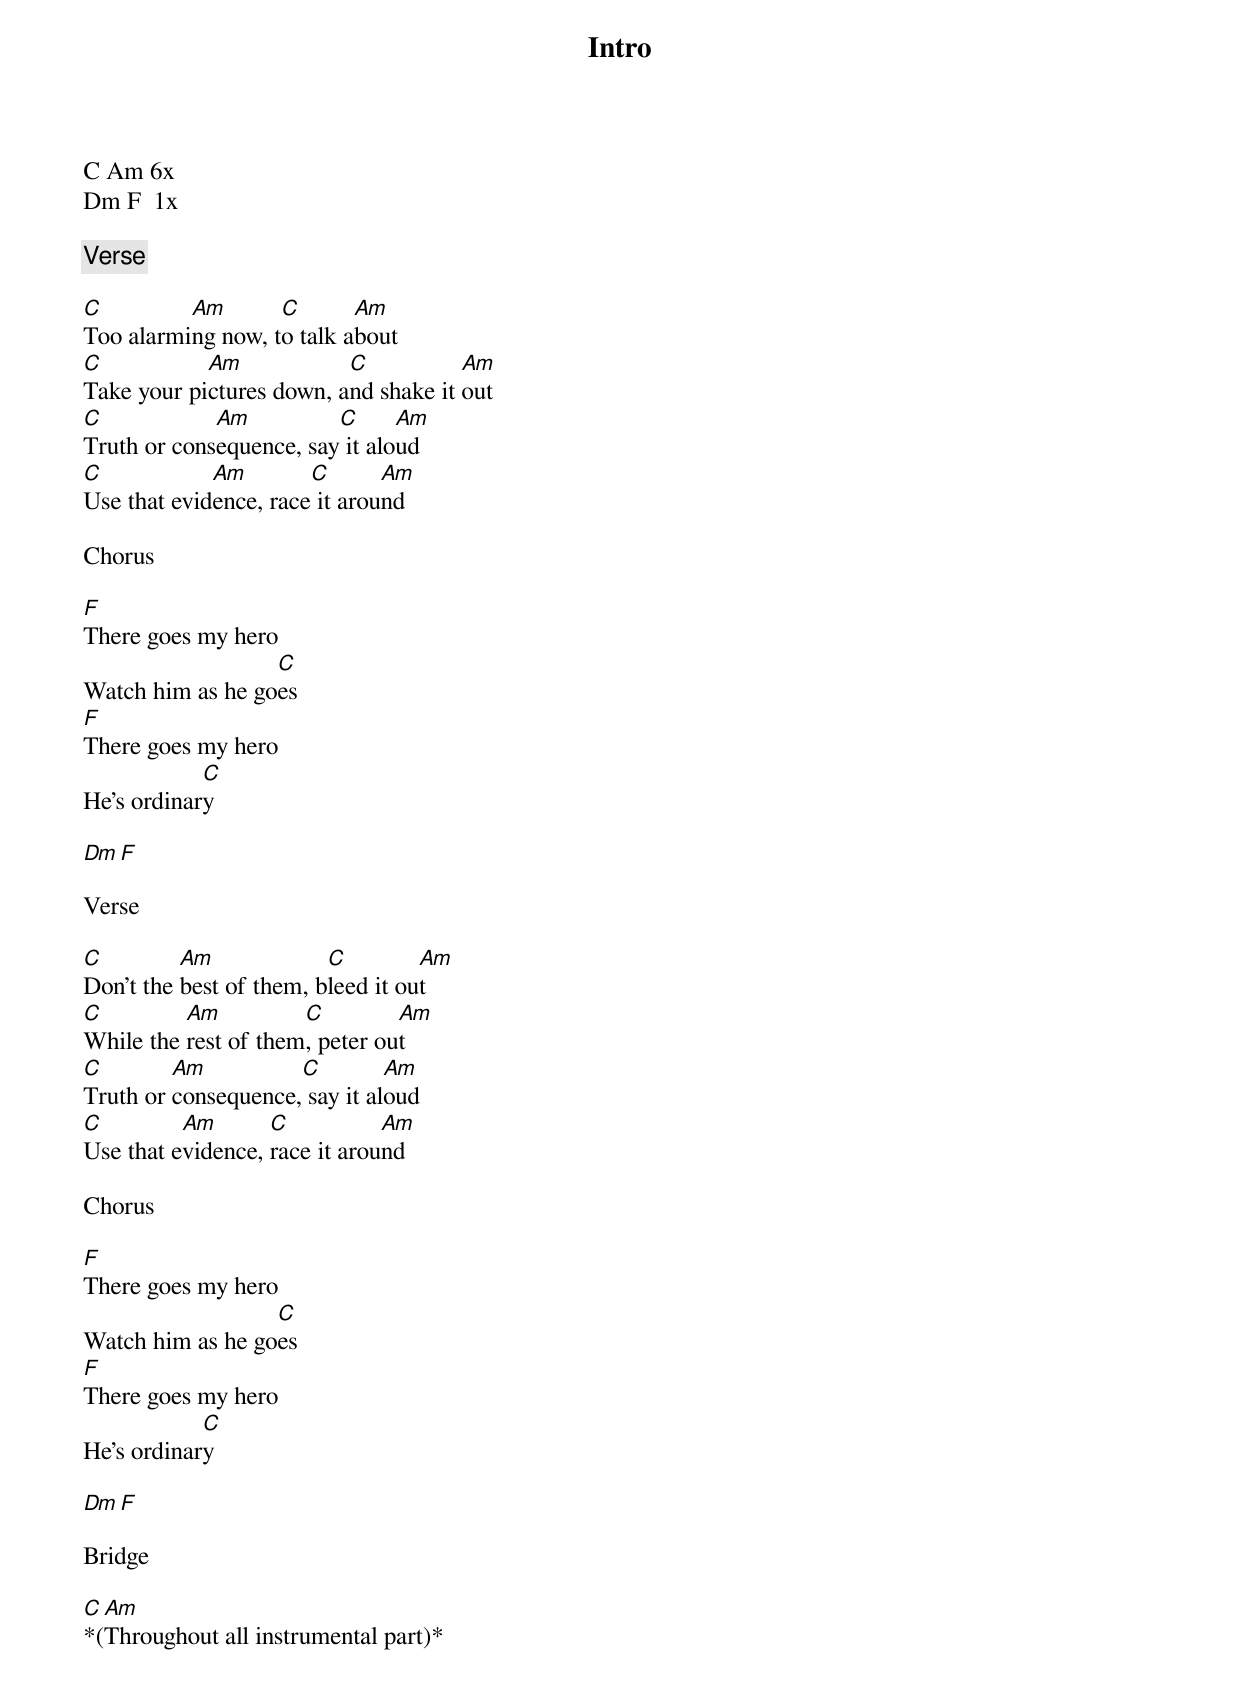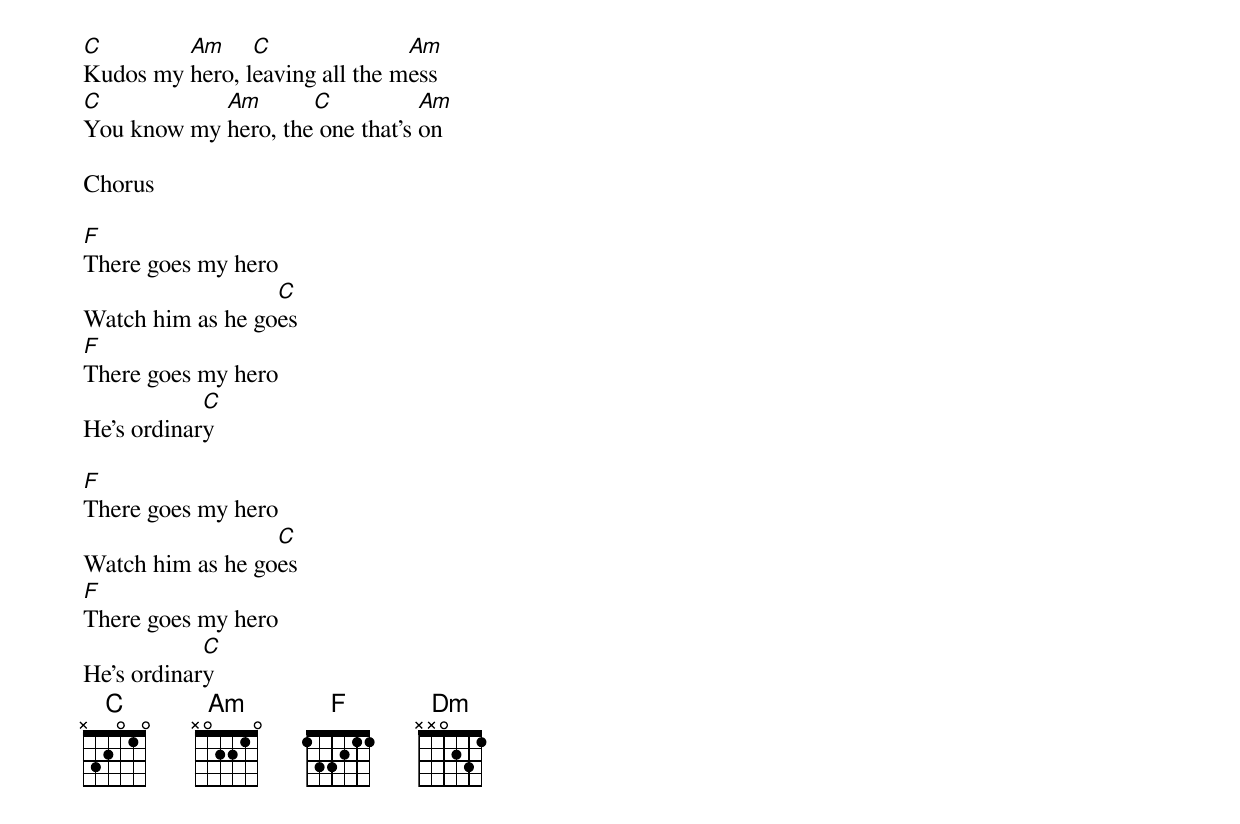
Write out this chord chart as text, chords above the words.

Intro

C Am 6x
Dm F  1x

Verse

C         Am       C       Am
Too alarming now, to talk about
C           Am            C           Am
Take your pictures down, and shake it out
C            Am          C      Am
Truth or consequence, say it aloud
C            Am        C       Am
Use that evidence, race it around

Chorus

F
There goes my hero
                  C
Watch him as he goes
F
There goes my hero
            C
He's ordinary

Dm F

Verse

C         Am             C         Am
Don't the best of them, bleed it out
C         Am          C         Am
While the rest of them, peter out
C        Am          C         Am
Truth or consequence, say it aloud
C         Am       C           Am
Use that evidence, race it around

Chorus

F
There goes my hero
                  C
Watch him as he goes
F
There goes my hero
            C
He's ordinary

Dm F

Bridge

C Am
*(Throughout all instrumental part)*
C        Am     C               Am
Kudos my hero, leaving all the mess
C           Am       C           Am
You know my hero, the one that's on

Chorus

F
There goes my hero
                  C
Watch him as he goes
F
There goes my hero
            C
He's ordinary

F
There goes my hero
                  C
Watch him as he goes
F
There goes my hero
            C
He's ordinary
